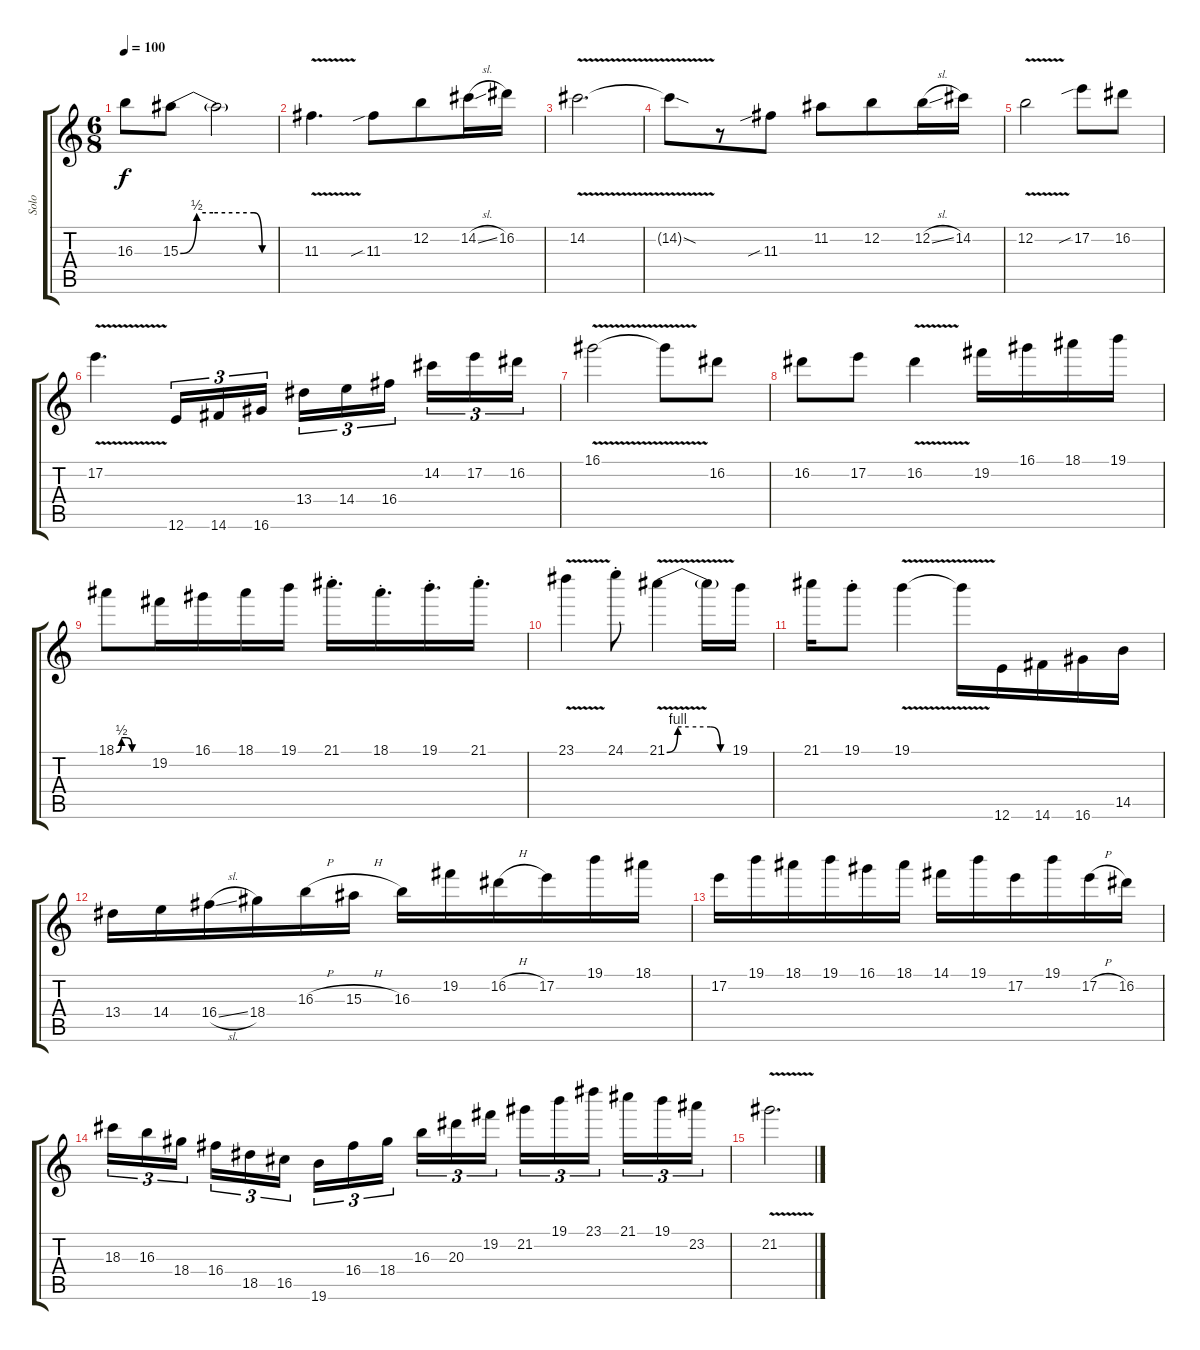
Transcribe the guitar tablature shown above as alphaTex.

\track ("Solo" "Solo") {instrument distortionguitar}
\staff {score tabs}
\tuning (E4 B3 G3 D3 A2 E2) {hide}
\ts (6 8)
\tempo 100
\clef g2
\ks c
16.3.8{dy f} 15.3{be (custom 0 0 10 2 20 2 45 2 50 0 60 0)}.8 15.3{t}.2 |
11.3{v}.4{d} 11.3{sib}.8 12.2.8 14.2{sl}.16 16.2.16 |
14.2{v}.2{d} |
14.2{sod t}.8 r.8 11.3{sib}.8 11.2.8 12.2.8 12.2{sl}.16 14.2.16 |
12.2{v}.2 17.2{sib}.8 16.2.8 |
17.2{v}.4{d} 12.6.16{tu (3 2)} 14.6.16{tu (3 2)} 16.6.16{tu (3 2) beam splitsecondary} 13.4.16{tu (3 2)} 14.4.16{tu (3 2)} 16.4.16{tu (3 2) beam splitsecondary} 14.2.16{tu (3 2)} 17.2.16{tu (3 2)} 16.2.16{tu (3 2)} |
16.1{v}.2 16.1{t}.8 16.2.8 |
16.2.8 17.2.8 16.2{v}.4 19.2.16 16.1.16 18.1.16 19.1.16 |
18.1{be (custom 0 0 10 2 20 2 30 0 60 0)}.8 19.2.16 16.1.16 18.1.16 19.1.16 21.1{st}.16{d} 18.1{st}.16{d} 19.1{st}.16{d} 21.1{st}.16{d} |
23.1{v}.4 24.1{st}.8 21.1{be (custom 0 0 10 4 20 4 40 4 49 0 60 0) v}.4 21.1{t}.16 19.1.16 |
21.1.16 19.1{st}.8 19.1{v}.4 19.1{t}.16 12.6.16 14.6.16 16.6.16 14.5.16 |
13.4.16 14.4.16 16.4{sl}.16 18.4.16 16.3{h}.16 15.3{h}.16 16.3.16 19.2.16 16.2{h}.16 17.2.16 19.1.16 18.1.16 |
17.2.16 19.1.16 18.1.16 19.1.16 16.1.16 18.1.16 14.1.16 19.1.16 17.2.16 19.1.16 17.2{h}.16 16.2.16 |
18.3.16{tu (3 2)} 16.3.16{tu (3 2)} 18.4.16{tu (3 2) beam splitsecondary} 16.4.16{tu (3 2)} 18.5.16{tu (3 2)} 16.5.16{tu (3 2) beam splitsecondary} 19.6.16{tu (3 2)} 16.4.16{tu (3 2)} 18.4.16{tu (3 2)} 16.3.16{tu (3 2)} 20.3.16{tu (3 2)} 19.2.16{tu (3 2) beam splitsecondary} 21.2.16{tu (3 2)} 19.1.16{tu (3 2)} 23.1.16{tu (3 2) beam splitsecondary} 21.1.16{tu (3 2)} 19.1.16{tu (3 2)} 23.2.16{tu (3 2)} |
21.2{v}.2{d}
